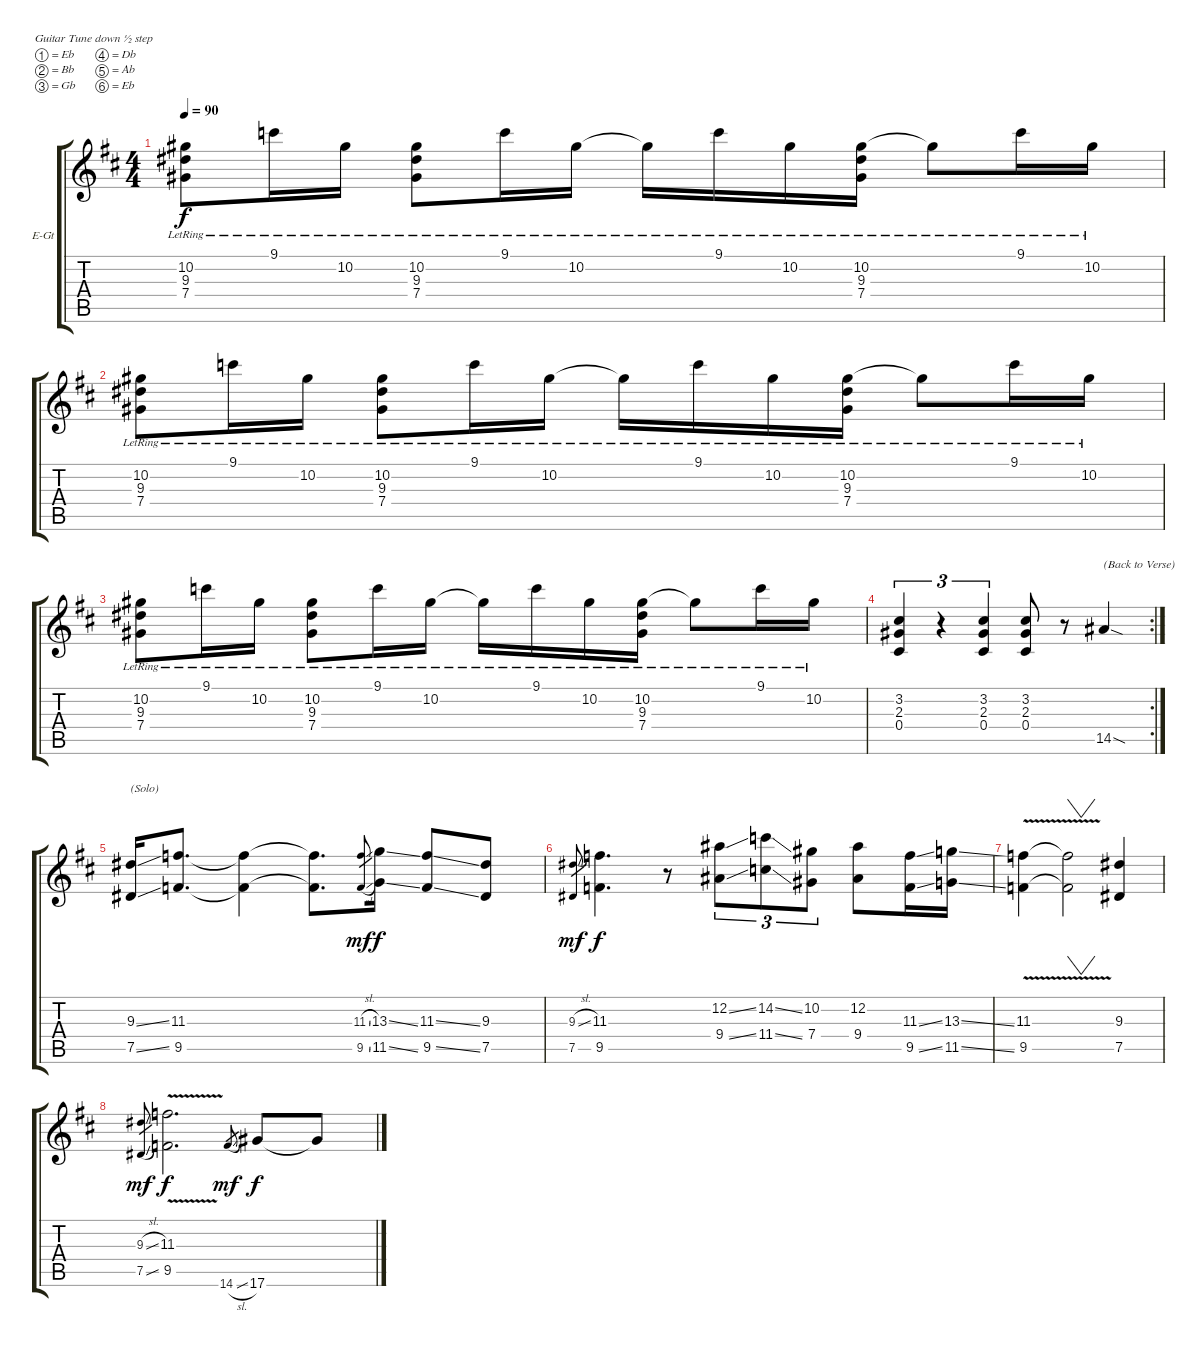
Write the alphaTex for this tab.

\defaultSystemsLayout 4
\bracketExtendMode groupsimilarinstruments
\firstSystemTrackNameOrientation horizontal
\otherSystemsTrackNameOrientation horizontal
\track ("Electric Guitar" "E-Gt") {instrument electricguitarclean}
\staff {score tabs}
\tuning (Eb4 Bb3 Gb3 Db3 Ab2 Eb2)
\ts (4 4)
\tempo 90
\clef g2
\ks bminor
(10.2{lr} 7.4{lr} 9.3{lr}).8{dy f} 9.1{lr}.16 10.2{lr}.16 (10.2{lr} 9.3{lr} 7.4{lr}).8 9.1{lr}.16 10.2{lr}.16 10.2{lr t}.16 9.1{lr}.16 10.2{lr}.16 (10.2{lr} 7.4{lr} 9.3{lr}).16 10.2{lr t}.8 9.1{lr}.16 10.2{lr}.16 |
(10.2{lr} 7.4{lr} 9.3{lr}).8 9.1{lr}.16 10.2{lr}.16 (10.2{lr} 9.3{lr} 7.4{lr}).8 9.1{lr}.16 10.2{lr}.16 10.2{lr t}.16 9.1{lr}.16 10.2{lr}.16 (10.2{lr} 7.4{lr} 9.3{lr}).16 10.2{lr t}.8 9.1{lr}.16 10.2{lr}.16 |
(10.2{lr} 7.4{lr} 9.3{lr}).8 9.1{lr}.16 10.2{lr}.16 (10.2{lr} 9.3{lr} 7.4{lr}).8 9.1{lr}.16 10.2{lr}.16 10.2{lr t}.16 9.1{lr}.16 10.2{lr}.16 (10.2{lr} 7.4{lr} 9.3{lr}).16 10.2{lr t}.8 9.1{lr}.16 10.2{lr}.16 |
\rc 2
(3.2 2.3 0.4).4{tu (3 2)} r.4{tu (3 2)} (3.2 2.3 0.4).4{tu (3 2)} (3.2 2.3 0.4).8 r.8 14.5{sod}.4{txt "(Back to Verse)"} |
(9.3{ss} 7.5{ss}).16{txt "(Solo)"} (11.3 9.5).8{d} (11.3{t} 9.5{t}).4 (11.3{t} 9.5{t}).8{d} (11.3{sl} 9.5{sl}).8{gr dy mf} (13.3{ss} 11.5{ss}).16{dy f} (11.3{ss} 9.5{ss}).8 (9.3 7.5).8 |
(9.3{sl} 7.5).8{gr dy mf} (11.3 9.5).4{d dy f} r.8 (12.2{ss} 9.4{ss}).8{tu (3 2)} (14.2{ss} 11.4{ss}).8{tu (3 2)} (10.2 7.4).8{tu (3 2)} (12.2 9.4).8 (11.3{ss} 9.5{ss}).16 (13.3{ss} 11.5{ss}).16 |
(11.3 9.5{v}).4 (11.3{t} 9.5{t}).2{vw} (9.3 7.5).4 |
(9.3{sl} 7.5{sl}).8{gr dy mf} (11.3{v} 9.5{v}).2{d dy f} 14.6{sl}.8{gr dy mf} 17.6.8{dy f} 17.6{t}.8
